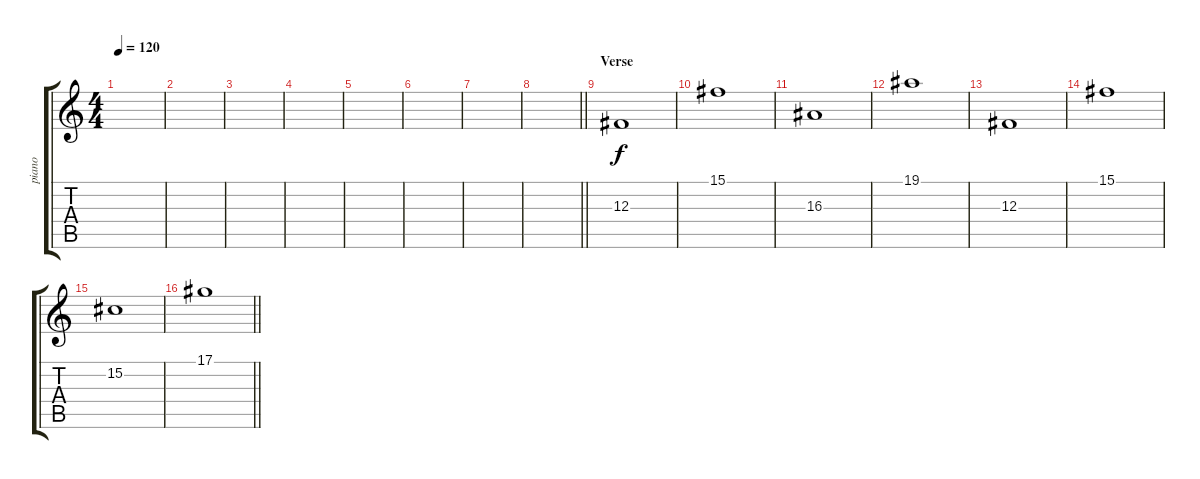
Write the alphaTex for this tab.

\track ("piano" "piano") {instrument electricgrandpiano}
\staff {score tabs}
\tuning (Eb4 Bb3 Gb3 Db3 Ab2 Eb2) {hide}
\ts (4 4)
\tempo 120
\clef g2
\ks c
|
|
|
|
|
|
|
\barLineRight lightlight
|
\section ("" "Verse")
12.3.1 |
15.1.1 |
16.3.1 |
19.1.1 |
12.3.1 |
15.1.1 |
15.2.1 |
\barLineRight lightlight
17.1.1
